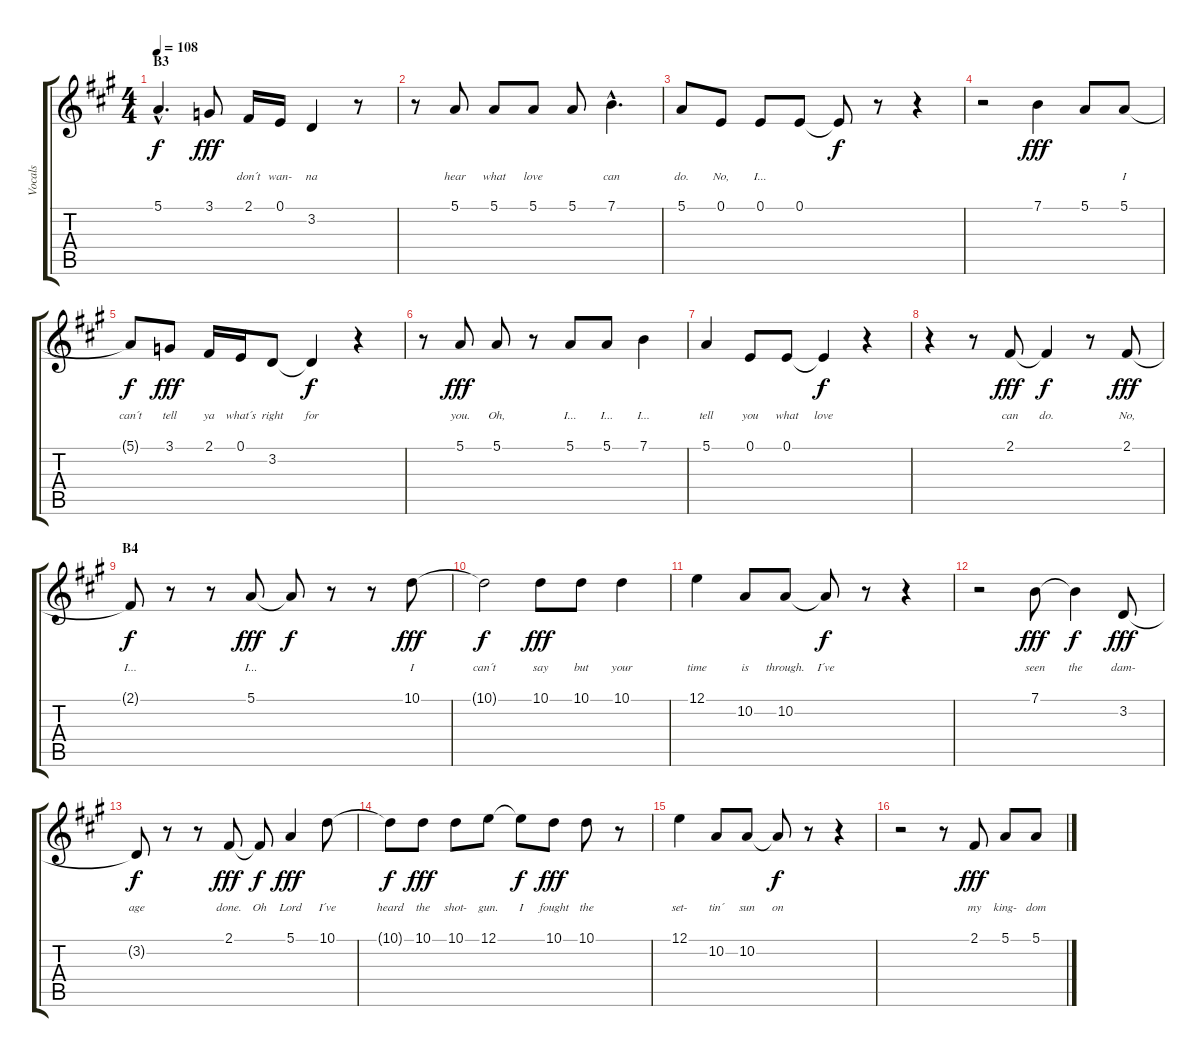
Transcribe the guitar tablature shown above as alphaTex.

\track ("Vocals" "Vocals") {instrument lead6voice}
\staff {score tabs}
\tuning (E4 B3 G3 D3 A2 E2) {hide}
\ts (4 4)
\section ("" "B3")
\tempo 108
\clef g2
\ks a
5.1{hac t}.4{d lyrics (0 "") lyrics (1 "") lyrics (2 "") lyrics (3 "") lyrics (4 "") dy f} 3.1.8{lyrics (0 "") lyrics (1 "") lyrics (2 "") lyrics (3 "") lyrics (4 "") dy fff} 2.1.16{lyrics (0 "") lyrics (1 "") lyrics (2 "don´t") lyrics (3 "") lyrics (4 "")} 0.1.16{lyrics (0 "") lyrics (1 "") lyrics (2 "wan-") lyrics (3 "") lyrics (4 "")} 3.2.4{lyrics (0 "") lyrics (1 "") lyrics (2 "na") lyrics (3 "") lyrics (4 "")} r.8 |
r.8 5.1.8{lyrics (0 "") lyrics (1 "") lyrics (2 "hear") lyrics (3 "") lyrics (4 "")} 5.1.8{lyrics (0 "") lyrics (1 "") lyrics (2 "what") lyrics (3 "") lyrics (4 "")} 5.1.8{lyrics (0 "") lyrics (1 "") lyrics (2 "love") lyrics (3 "") lyrics (4 "")} 5.1.8{lyrics (0 "") lyrics (1 "") lyrics (2 "") lyrics (3 "") lyrics (4 "")} 7.1{hac}.4{d lyrics (0 "") lyrics (1 "") lyrics (2 "can") lyrics (3 "") lyrics (4 "")} |
5.1.8{lyrics (0 "") lyrics (1 "") lyrics (2 "do.") lyrics (3 "") lyrics (4 "")} 0.1.8{lyrics (0 "") lyrics (1 "") lyrics (2 "No,") lyrics (3 "") lyrics (4 "")} 0.1.8{lyrics (0 "") lyrics (1 "") lyrics (2 "I...") lyrics (3 "") lyrics (4 "")} 0.1.8{lyrics (0 "") lyrics (1 "") lyrics (2 "") lyrics (3 "") lyrics (4 "")} 0.1{t}.8{lyrics (0 "") lyrics (1 "") lyrics (2 "") lyrics (3 "") lyrics (4 "") dy f} r.8 r.4 |
r.2 7.1.4{lyrics (0 "") lyrics (1 "") lyrics (2 "") lyrics (3 "") lyrics (4 "") dy fff} 5.1.8{lyrics (0 "") lyrics (1 "") lyrics (2 "") lyrics (3 "") lyrics (4 "")} 5.1.8{lyrics (0 "") lyrics (1 "") lyrics (2 "I") lyrics (3 "") lyrics (4 "")} |
5.1{t}.8{lyrics (0 "") lyrics (1 "") lyrics (2 "can´t") lyrics (3 "") lyrics (4 "") dy f} 3.1.8{lyrics (0 "") lyrics (1 "") lyrics (2 "tell") lyrics (3 "") lyrics (4 "") dy fff} 2.1.16{lyrics (0 "") lyrics (1 "") lyrics (2 "ya") lyrics (3 "") lyrics (4 "")} 0.1.16{lyrics (0 "") lyrics (1 "") lyrics (2 "what´s") lyrics (3 "") lyrics (4 "")} 3.2.8{lyrics (0 "") lyrics (1 "") lyrics (2 "right") lyrics (3 "") lyrics (4 "")} 3.2{t}.4{lyrics (0 "") lyrics (1 "") lyrics (2 "for") lyrics (3 "") lyrics (4 "") dy f} r.4 |
r.8 5.1.8{lyrics (0 "") lyrics (1 "") lyrics (2 "you.") lyrics (3 "") lyrics (4 "") dy fff} 5.1.8{lyrics (0 "") lyrics (1 "") lyrics (2 "Oh,") lyrics (3 "") lyrics (4 "")} r.8 5.1.8{lyrics (0 "") lyrics (1 "") lyrics (2 "I...") lyrics (3 "") lyrics (4 "")} 5.1.8{lyrics (0 "") lyrics (1 "") lyrics (2 "I...") lyrics (3 "") lyrics (4 "")} 7.1.4{lyrics (0 "") lyrics (1 "") lyrics (2 "I...") lyrics (3 "") lyrics (4 "")} |
5.1.4{lyrics (0 "") lyrics (1 "") lyrics (2 "tell") lyrics (3 "") lyrics (4 "")} 0.1.8{lyrics (0 "") lyrics (1 "") lyrics (2 "you") lyrics (3 "") lyrics (4 "")} 0.1.8{lyrics (0 "") lyrics (1 "") lyrics (2 "what") lyrics (3 "") lyrics (4 "")} 0.1{t}.4{lyrics (0 "") lyrics (1 "") lyrics (2 "love") lyrics (3 "") lyrics (4 "") dy f} r.4 |
r.4 r.8 2.1.8{lyrics (0 "") lyrics (1 "") lyrics (2 "can") lyrics (3 "") lyrics (4 "") dy fff} 2.1{t}.4{lyrics (0 "") lyrics (1 "") lyrics (2 "do.") lyrics (3 "") lyrics (4 "") dy f} r.8 2.1.8{lyrics (0 "") lyrics (1 "") lyrics (2 "No,") lyrics (3 "") lyrics (4 "") dy fff} |
\section ("" "B4")
2.1{t}.8{lyrics (0 "") lyrics (1 "") lyrics (2 "I...") lyrics (3 "") lyrics (4 "") dy f} r.8 r.8 5.1.8{lyrics (0 "") lyrics (1 "") lyrics (2 "I...") lyrics (3 "") lyrics (4 "") dy fff} 5.1{t}.8{lyrics (0 "") lyrics (1 "") lyrics (2 "") lyrics (3 "") lyrics (4 "") dy f} r.8 r.8 10.1.8{lyrics (0 "") lyrics (1 "") lyrics (2 "I") lyrics (3 "") lyrics (4 "") dy fff} |
10.1{t}.2{lyrics (0 "") lyrics (1 "") lyrics (2 "can´t") lyrics (3 "") lyrics (4 "") dy f} 10.1.8{lyrics (0 "") lyrics (1 "") lyrics (2 "say") lyrics (3 "") lyrics (4 "") dy fff} 10.1.8{lyrics (0 "") lyrics (1 "") lyrics (2 "but") lyrics (3 "") lyrics (4 "")} 10.1.4{lyrics (0 "") lyrics (1 "") lyrics (2 "your") lyrics (3 "") lyrics (4 "")} |
12.1.4{lyrics (0 "") lyrics (1 "") lyrics (2 "time") lyrics (3 "") lyrics (4 "")} 10.2.8{lyrics (0 "") lyrics (1 "") lyrics (2 "is") lyrics (3 "") lyrics (4 "")} 10.2.8{lyrics (0 "") lyrics (1 "") lyrics (2 "through.") lyrics (3 "") lyrics (4 "")} 10.2{t}.8{lyrics (0 "") lyrics (1 "") lyrics (2 "I´ve") lyrics (3 "") lyrics (4 "") dy f} r.8 r.4 |
r.2 7.1.8{lyrics (0 "") lyrics (1 "") lyrics (2 "seen") lyrics (3 "") lyrics (4 "") dy fff} 7.1{t}.4{lyrics (0 "") lyrics (1 "") lyrics (2 "the") lyrics (3 "") lyrics (4 "") dy f} 3.2.8{lyrics (0 "") lyrics (1 "") lyrics (2 "dam-") lyrics (3 "") lyrics (4 "") dy fff} |
3.2{t}.8{lyrics (0 "") lyrics (1 "") lyrics (2 "age") lyrics (3 "") lyrics (4 "") dy f} r.8 r.8 2.1.8{lyrics (0 "") lyrics (1 "") lyrics (2 "done.") lyrics (3 "") lyrics (4 "") dy fff} 2.1{t}.8{lyrics (0 "") lyrics (1 "") lyrics (2 "Oh") lyrics (3 "") lyrics (4 "") dy f} 5.1.4{lyrics (0 "") lyrics (1 "") lyrics (2 "Lord") lyrics (3 "") lyrics (4 "") dy fff} 10.1.8{lyrics (0 "") lyrics (1 "") lyrics (2 "I´ve") lyrics (3 "") lyrics (4 "")} |
10.1{t}.8{lyrics (0 "") lyrics (1 "") lyrics (2 "heard") lyrics (3 "") lyrics (4 "") dy f} 10.1.8{lyrics (0 "") lyrics (1 "") lyrics (2 "the") lyrics (3 "") lyrics (4 "") dy fff} 10.1.8{lyrics (0 "") lyrics (1 "") lyrics (2 "shot-") lyrics (3 "") lyrics (4 "")} 12.1.8{lyrics (0 "") lyrics (1 "") lyrics (2 "gun.") lyrics (3 "") lyrics (4 "")} 12.1{t}.8{lyrics (0 "") lyrics (1 "") lyrics (2 "I") lyrics (3 "") lyrics (4 "") dy f} 10.1.8{lyrics (0 "") lyrics (1 "") lyrics (2 "fought") lyrics (3 "") lyrics (4 "") dy fff} 10.1.8{lyrics (0 "") lyrics (1 "") lyrics (2 "the") lyrics (3 "") lyrics (4 "")} r.8 |
12.1.4{lyrics (0 "") lyrics (1 "") lyrics (2 "set-") lyrics (3 "") lyrics (4 "")} 10.2.8{lyrics (0 "") lyrics (1 "") lyrics (2 "tin´") lyrics (3 "") lyrics (4 "")} 10.2.8{lyrics (0 "") lyrics (1 "") lyrics (2 "sun") lyrics (3 "") lyrics (4 "")} 10.2{t}.8{lyrics (0 "") lyrics (1 "") lyrics (2 "on") lyrics (3 "") lyrics (4 "") dy f} r.8 r.4 |
r.2 r.8 2.1.8{lyrics (0 "") lyrics (1 "") lyrics (2 "my") lyrics (3 "") lyrics (4 "") dy fff} 5.1.8{lyrics (0 "") lyrics (1 "") lyrics (2 "king-") lyrics (3 "") lyrics (4 "")} 5.1.8{lyrics (0 "") lyrics (1 "") lyrics (2 "dom") lyrics (3 "") lyrics (4 "")}
